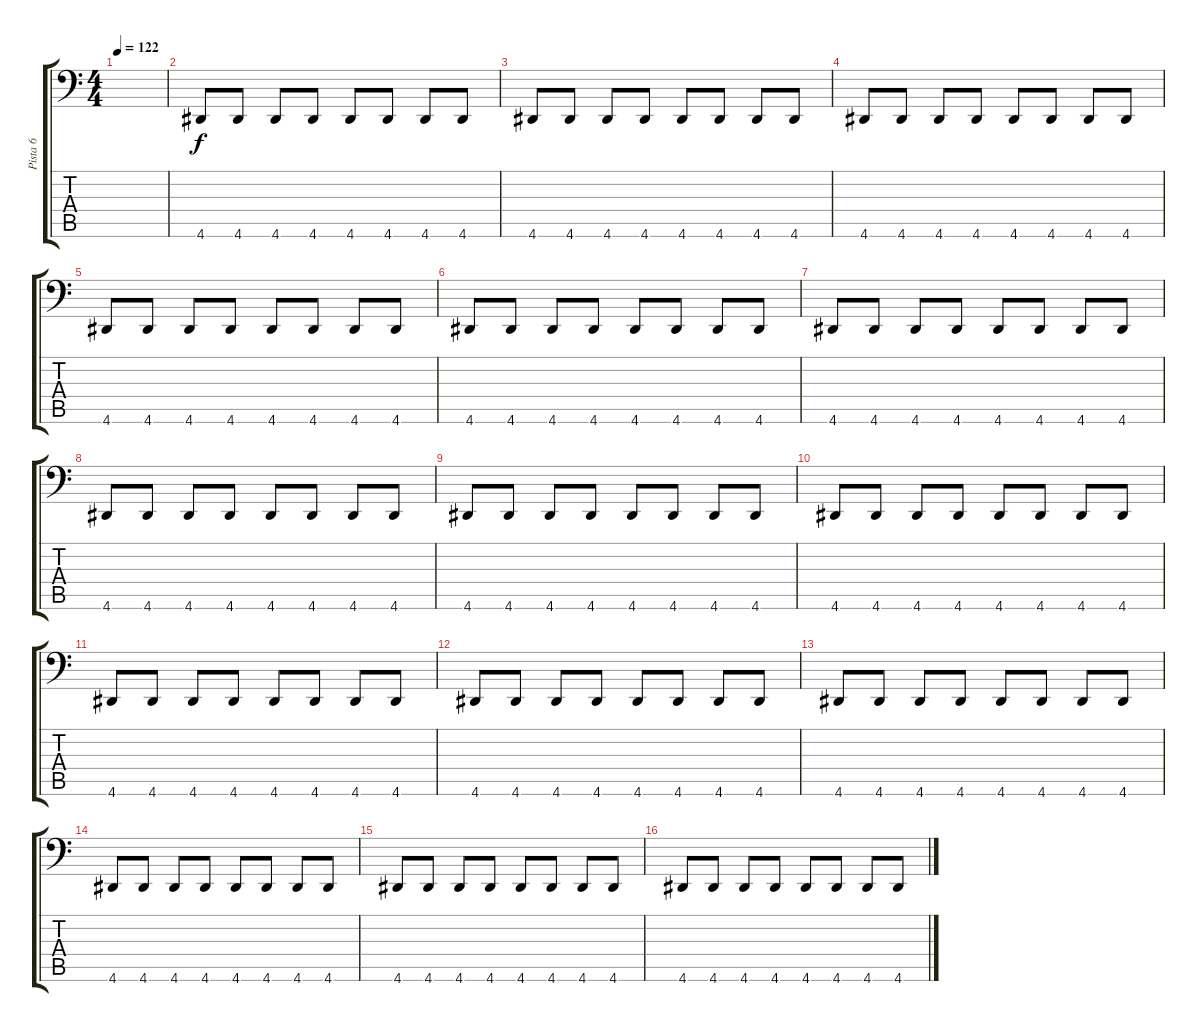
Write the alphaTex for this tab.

\track ("Pista 6" "Pista 6") {instrument electricbassfinger}
\staff {score tabs}
\tuning (C3 G2 D2 A1 E1 B0) {hide}
\ts (4 4)
\tempo 122
\clef f4
\ks c
|
4.6.8 4.6.8 4.6.8 4.6.8 4.6.8 4.6.8 4.6.8 4.6.8 |
4.6.8 4.6.8 4.6.8 4.6.8 4.6.8 4.6.8 4.6.8 4.6.8 |
4.6.8 4.6.8 4.6.8 4.6.8 4.6.8 4.6.8 4.6.8 4.6.8 |
4.6.8 4.6.8 4.6.8 4.6.8 4.6.8 4.6.8 4.6.8 4.6.8 |
4.6.8 4.6.8 4.6.8 4.6.8 4.6.8 4.6.8 4.6.8 4.6.8 |
4.6.8 4.6.8 4.6.8 4.6.8 4.6.8 4.6.8 4.6.8 4.6.8 |
4.6.8 4.6.8 4.6.8 4.6.8 4.6.8 4.6.8 4.6.8 4.6.8 |
4.6.8 4.6.8 4.6.8 4.6.8 4.6.8 4.6.8 4.6.8 4.6.8 |
4.6.8 4.6.8 4.6.8 4.6.8 4.6.8 4.6.8 4.6.8 4.6.8 |
4.6.8 4.6.8 4.6.8 4.6.8 4.6.8 4.6.8 4.6.8 4.6.8 |
4.6.8 4.6.8 4.6.8 4.6.8 4.6.8 4.6.8 4.6.8 4.6.8 |
4.6.8 4.6.8 4.6.8 4.6.8 4.6.8 4.6.8 4.6.8 4.6.8 |
4.6.8 4.6.8 4.6.8 4.6.8 4.6.8 4.6.8 4.6.8 4.6.8 |
4.6.8 4.6.8 4.6.8 4.6.8 4.6.8 4.6.8 4.6.8 4.6.8 |
4.6.8 4.6.8 4.6.8 4.6.8 4.6.8 4.6.8 4.6.8 4.6.8
